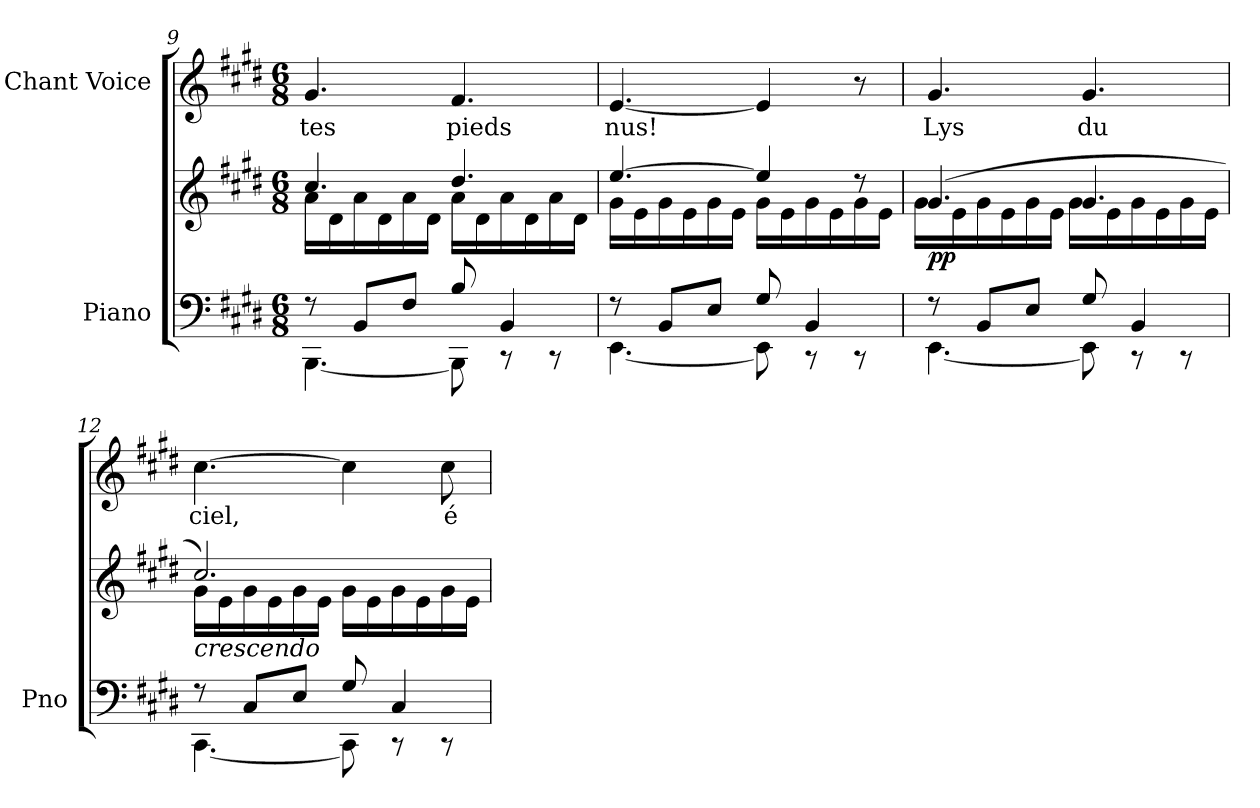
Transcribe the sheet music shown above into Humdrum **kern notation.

**kern	**kern	**dynam	**kern	**text	**dynam
*part2	*part2	*part2	*part1	*part1	*part1
*staff3	*staff2	*staff2/3	*staff1	*staff1	*staff1
*I"Piano	*	*	*I"Chant Voice	*	*
*I'Pno	*	*	*	*	*
*clefF4	*clefG2	*	*clefG2	*	*
*k[f#c#g#d#]	*k[f#c#g#d#]	*	*k[f#c#g#d#]	*	*
*M6/8	*M6/8	*	*M6/8	*	*
=9	=9	=9	=9	=9	=9
*^	*^	*	*	*	*
8r	[4.BBB\	4.cc#/	16a\LL	.	4.g#/	tes	.
.	.	.	16d#\	.	.	.	.
8BB/L	.	.	16a\	.	.	.	.
.	.	.	16d#\	.	.	.	.
8F#/J	.	.	16a\	.	.	.	.
.	.	.	16d#\JJ	.	.	.	.
8B/	8BBB\]	4.dd#/	16a\LL	.	4.f#/	pieds	.
.	.	.	16d#\	.	.	.	.
4BB/	8r	.	16a\	.	.	.	.
.	.	.	16d#\	.	.	.	.
.	8r	.	16a\	.	.	.	.
.	.	.	16d#\JJ	.	.	.	.
=10	=10	=10	=10	=10	=10	=10	=10
8r	[4.EE\	[4.ee/	16g#\LL	.	[4.e/	nus!	.
.	.	.	16e\	.	.	.	.
8BB/L	.	.	16g#\	.	.	.	.
.	.	.	16e\	.	.	.	.
8E/J	.	.	16g#\	.	.	.	.
.	.	.	16e\JJ	.	.	.	.
8G#/	8EE\]	4ee/]	16g#\LL	.	4e/]	.	.
.	.	.	16e\	.	.	.	.
4BB/	8r	.	16g#\	.	.	.	.
.	.	.	16e\	.	.	.	.
.	8r	8r	16g#\	.	8r	.	.
.	.	.	16e\JJ	.	.	.	.
=11	=11	=11	=11	=11	=11	=11	=11
!	!	!	!	!LO:DY:b	!	!	!LO:DY:a
!	!	!	!	!	!	!	!LO:DY:n=1:a
8r	[4.EE\	(4.g#/	16g#\LL	pp	4.g#/	Lys	other-dynamics f
.	.	.	16e\	.	.	.	.
8BB/L	.	.	16g#\	.	.	.	.
.	.	.	16e\	.	.	.	.
8E/J	.	.	16g#\	.	.	.	.
.	.	.	16e\JJ	.	.	.	.
8G#/	8EE\]	4.g#/	16g#\LL	.	4.g#/	du	.
.	.	.	16e\	.	.	.	.
4BB/	8r	.	16g#\	.	.	.	.
.	.	.	16e\	.	.	.	.
.	8r	.	16g#\	.	.	.	.
.	.	.	16e\JJ	.	.	.	.
=12	=12	=12	=12	=12	=12	=12	=12
!	!	!LO:TX:b:i:t=crescendo	!	!	!	!	!
8r	[4.CC#\	2.cc#/)	16g#\LL	.	[4.cc#\	ciel,	.
.	.	.	16e\	.	.	.	.
8C#/L	.	.	16g#\	.	.	.	.
.	.	.	16e\	.	.	.	.
8E/J	.	.	16g#\	.	.	.	.
.	.	.	16e\JJ	.	.	.	.
8G#/	8CC#\]	.	16g#\LL	.	4cc#\]	.	.
.	.	.	16e\	.	.	.	.
4C#/	8r	.	16g#\	.	.	.	.
.	.	.	16e\	.	.	.	.
.	8r	.	16g#\	.	8cc#\	é-	.
.	.	.	16e\JJ	.	.	.	.
*v	*v	*	*	*	*	*	*
*	*v	*v	*	*	*	*
=	=	=	=	=	=
*-	*-	*-	*-	*-	*-
